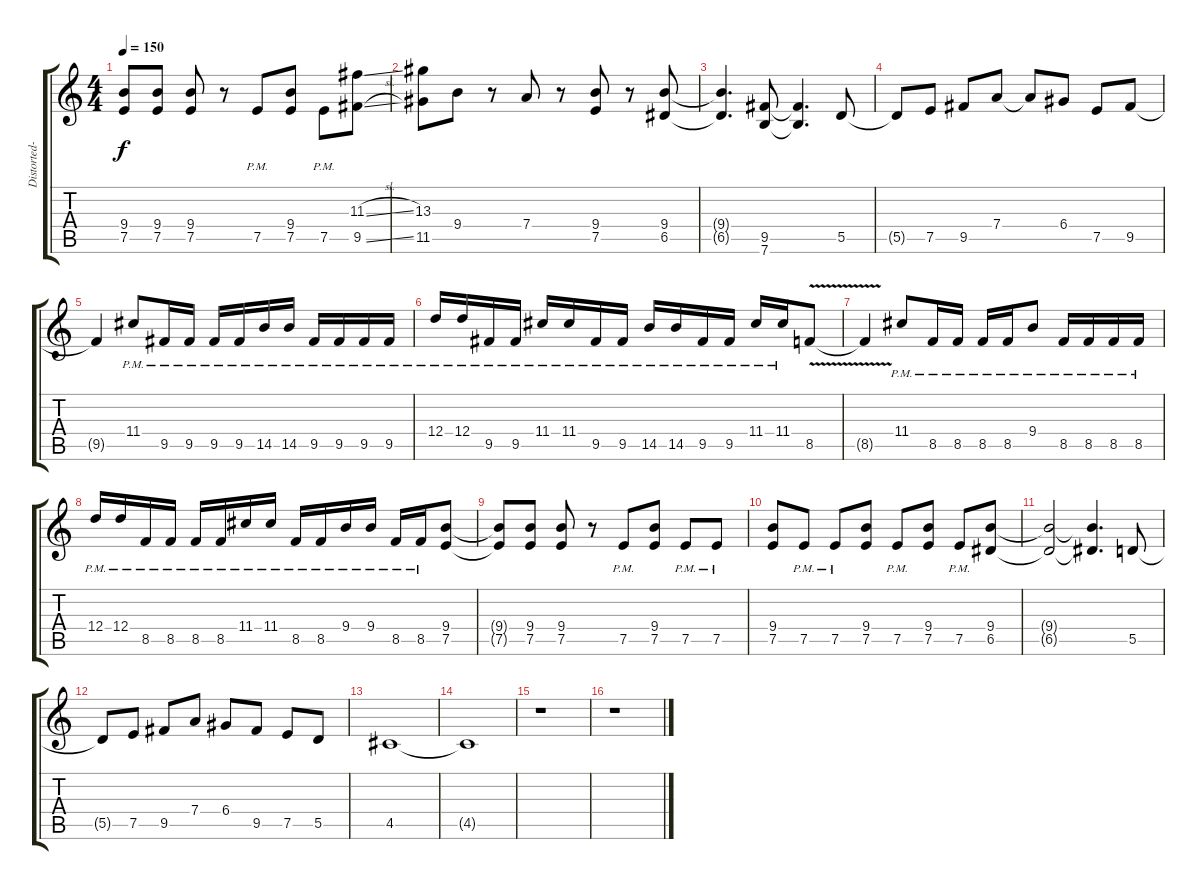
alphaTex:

\track ("Distorted-Rythum" "Distorted-") {instrument distortionguitar}
\staff {score tabs}
\tuning (E4 B3 G3 D3 A2 E2) {hide}
\ts (4 4)
\tempo 150
\clef g2
\ks c
(9.4{t} 7.5{t}).8{dy f} (9.4 7.5).8 (9.4 7.5).8 r.8 7.5{pm}.8 (9.4 7.5).8 7.5{pm}.8 (11.3{sl} 9.5{sl}).8 |
(13.3 11.5).8 9.4.8 r.8 7.4.8 r.8 (9.4 7.5).8 r.8 (9.4 6.5).8 |
(9.4{t} 6.5{t}).4{d} (9.5 7.6).8 (9.5{t} 7.6{t}).4{d} 5.5.8 |
5.5{t}.8 7.5.8 9.5.8 7.4.8 7.4{t}.8 6.4.8 7.5.8 9.5.8 |
9.5{t}.4 11.4{pm}.8 9.5{pm}.16 9.5{pm}.16 9.5{pm}.16 9.5{pm}.16 14.5{pm}.16 14.5{pm}.16 9.5{pm}.16 9.5{pm}.16 9.5{pm}.16 9.5{pm}.16 |
12.4{pm}.16 12.4{pm}.16 9.5{pm}.16 9.5{pm}.16 11.4{pm}.16 11.4{pm}.16 9.5{pm}.16 9.5{pm}.16 14.5{pm}.16 14.5{pm}.16 9.5{pm}.16 9.5{pm}.16 11.4{pm}.16 11.4{pm}.16 8.5{v}.8 |
8.5{v t}.4 11.4{pm}.8 8.5{pm}.16 8.5{pm}.16 8.5{pm}.16 8.5{pm}.16 9.4{pm}.8 8.5{pm}.16 8.5{pm}.16 8.5{pm}.16 8.5{pm}.16 |
12.4{pm}.16 12.4{pm}.16 8.5{pm}.16 8.5{pm}.16 8.5{pm}.16 8.5{pm}.16 11.4{pm}.16 11.4{pm}.16 8.5{pm}.16 8.5{pm}.16 9.4{pm}.16 9.4{pm}.16 8.5{pm}.16 8.5{pm}.16 (9.4 7.5).8 |
(9.4{t} 7.5{t}).8 (9.4 7.5).8 (9.4 7.5).8 r.8 7.5{pm}.8 (9.4 7.5).8 7.5{pm}.8 7.5{pm}.8 |
(9.4 7.5).8 7.5{pm}.8 7.5{pm}.8 (9.4 7.5).8 7.5{pm}.8 (9.4 7.5).8 7.5{pm}.8 (9.4 6.5).8 |
(9.4{t} 6.5{t}).2 (9.4{t} 6.5{t}).4{d} 5.5.8 |
5.5{t}.8 7.5.8 9.5.8 7.4.8 6.4.8 9.5.8 7.5.8 5.5.8 |
4.5.1 |
4.5{t}.1 |
r.1 |
r.1
